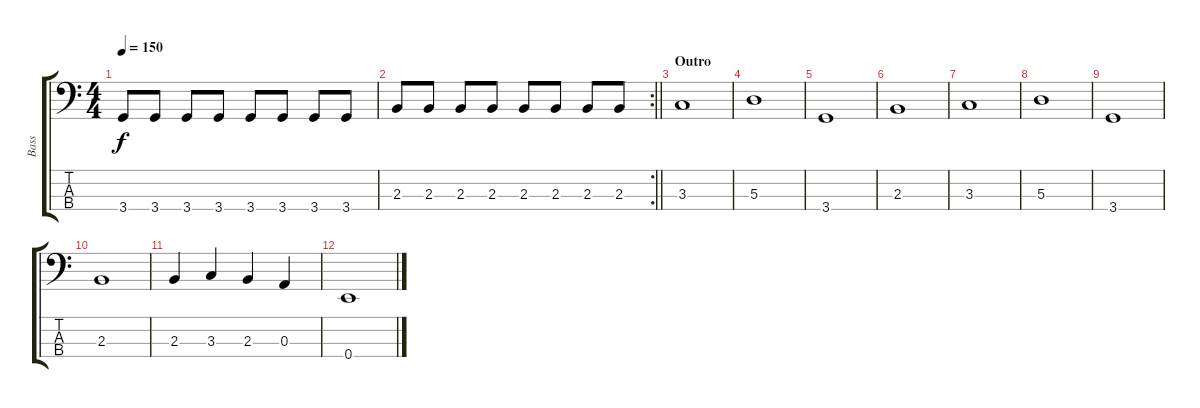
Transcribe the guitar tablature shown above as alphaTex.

\track ("Bass" "Bass") {instrument electricbassfinger}
\staff {score tabs}
\tuning (G2 D2 A1 E1) {hide}
\ts (4 4)
\tempo 150
\clef f4
\ks c
3.4.8{dy f} 3.4.8 3.4.8 3.4.8 3.4.8 3.4.8 3.4.8 3.4.8 |
\rc 2
\barLineRight lightlight
2.3.8 2.3.8 2.3.8 2.3.8 2.3.8 2.3.8 2.3.8 2.3.8 |
\section ("" "Outro")
3.3.1 |
5.3.1 |
3.4.1 |
2.3.1 |
3.3.1 |
5.3.1 |
3.4.1 |
2.3.1 |
2.3.4 3.3.4 2.3.4 0.3.4 |
0.4.1
